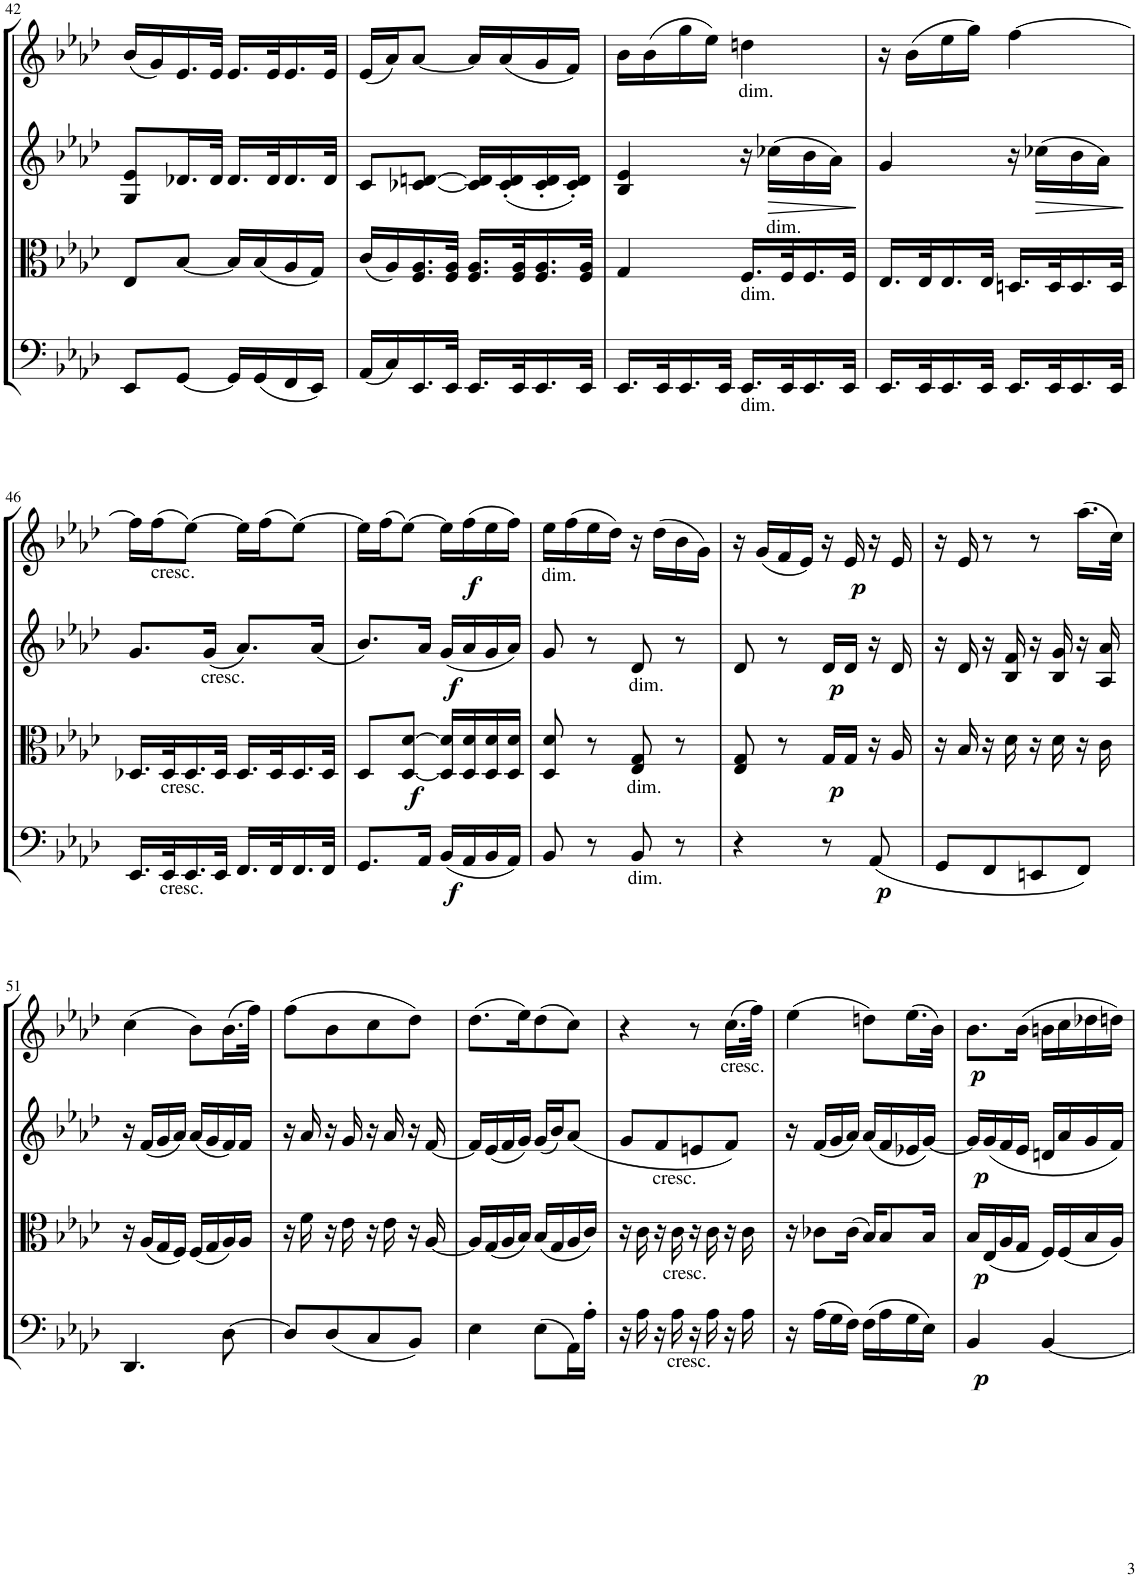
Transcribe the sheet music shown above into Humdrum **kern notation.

**kern	**dynam	**kern	**dynam	**kern	**dynam	**kern	**dynam
*part4	*part4	*part3	*part3	*part2	*part2	*part1	*part1
*staff4	*staff4	*staff3	*staff3	*staff2	*staff2	*staff1	*staff1
*I"Violoncello	*	*I"Viola	*	*I"Violino II	*	*I"Violino I	*
*I'Vc	*	*I'Vla	*	*I'Vln	*	*I'Vln	*
!!LO:PB:g=z
*clefF4	*	*clefC3	*	*clefG2	*	*clefG2	*
*k[b-e-a-d-]	*	*k[b-e-a-d-]	*	*k[b-e-a-d-]	*	*k[b-e-a-d-]	*
*M2/4	*	*M2/4	*	*M2/4	*	*M2/4	*
=42	=42	=42	=42	=42	=42	=42	=42
8EE-/L	.	8E-/L	.	8G/ 8e-/L	.	(16b-/LL	.
.	.	.	.	.	.	16g/)	.
[8GG/J	.	[8B-/J	.	16.d-X/L	.	16.e-/	.
.	.	.	.	32d-/JJk	.	32e-/JJk	.
16GG/LL]	.	16B-/LL]	.	16.d-/LL	.	16.e-/LL	.
(16GG/	.	(16B-/	.	.	.	.	.
.	.	.	.	32d-/K	.	32e-/K	.
16FF/	.	16A-/	.	16.d-/	.	16.e-/	.
16EE-/JJ)	.	16G/JJ)	.	.	.	.	.
.	.	.	.	32d-/JJk	.	32e-/JJk	.
=43	=43	=43	=43	=43	=43	=43	=43
(16AA-/LL	.	(16c/LL	.	8c/L	.	(16e-/LL	.
16C/)	.	16A-/)	.	.	.	16a-/J)	.
16.EE-/	.	16.F/ 16.A-/	.	[8c-X/ [8dn/J	.	[8a-/J	.
32EE-/JJk	.	32F/ 32A-/JJk	.	.	.	.	.
16.EE-/LL	.	16.F/ 16.A-/LL	.	16c-/] 16d/]LL	.	16a-/LL]	.
.	.	.	.	(16c-/' 16d/'	.	(16a-/	.
32EE-/K	.	32F/ 32A-/K	.	.	.	.	.
16.EE-/	.	16.F/ 16.A-/	.	16c-/' 16d/'	.	16g/	.
.	.	.	.	16c-/' 16d/'JJ)	.	16f/JJ)	.
32EE-/JJk	.	32F/ 32A-/JJk	.	.	.	.	.
=44	=44	=44	=44	=44	=44	=44	=44
16.EE-/LL	.	4G/	.	4B-/ 4e-/	.	16b-\LL	.
.	.	.	.	.	.	(16b-\	.
32EE-/K	.	.	.	.	.	.	.
16.EE-/	.	.	.	.	.	16gg\	.
.	.	.	.	.	.	16ee-\JJ)	.
32EE-/JJk	.	.	.	.	.	.	.
!	!	!	!	!	!	!LO:TX:b:t=dim.	!
!	!	!LO:TX:b:t=dim.	!	!	!	!	!
!LO:TX:b:t=dim.	!	!	!	!	!	!	!
16.EE-/LL	.	16.F/LL	.	16r	.	4ddn\	.
!	!	!	!	!LO:TX:b:t=dim.	!	!	!
!	!	!	!	!	!LO:HP:b	!	!
.	.	.	.	(16cc-X\LL	>	.	.
32EE-/K	.	32F/K	.	.	.	.	.
16.EE-/	.	16.F/	.	16b-\	.	.	.
.	.	.	.	16a-\JJ)	.	.	.
32EE-/JJk	.	32F/JJk	.	.	.	.	.
.	.	.	.	.	]	.	.
=45	=45	=45	=45	=45	=45	=45	=45
16.EE-/LL	.	16.E-/LL	.	4g/	.	16r	.
.	.	.	.	.	.	(16b-\LL	.
32EE-/K	.	32E-/K	.	.	.	.	.
16.EE-/	.	16.E-/	.	.	.	16ee-\	.
.	.	.	.	.	.	16gg\JJ)	.
32EE-/JJk	.	32E-/JJk	.	.	.	.	.
16.EE-/LL	.	16.Dn/LL	.	16r	.	[4ff\	.
!	!	!	!	!	!LO:HP:b	!	!
.	.	.	.	(16cc-X\LL	>	.	.
32EE-/K	.	32D/K	.	.	.	.	.
16.EE-/	.	16.D/	.	16b-\	.	.	.
.	.	.	.	16a-\JJ)	.	.	.
32EE-/JJk	.	32D/JJk	.	.	.	.	.
.	.	.	.	.	]	.	.
!!LO:LB:g=z
=46	=46	=46	=46	=46	=46	=46	=46
16.EE-/LL	.	16.D-X/LL	.	8.g/L	.	16ff\LL]	.
!	!	!	!	!	!	!LO:TX:b:t=cresc.	!
.	.	.	.	.	.	(16ff\J	.
!	!	!LO:TX:b:t=cresc.	!	!	!	!	!
!LO:TX:b:t=cresc.	!	!	!	!	!	!	!
32EE-/K	.	32D-/K	.	.	.	.	.
16.EE-/	.	16.D-/	.	.	.	[8ee-\J)	.
!	!	!	!	!LO:TX:b:t=cresc.	!	!	!
.	.	.	.	(16g/Jk	.	.	.
32EE-/JJk	.	32D-/JJk	.	.	.	.	.
16.FF/LL	.	16.D-/LL	.	8.a-/L)	.	16ee-\LL]	.
.	.	.	.	.	.	(16ff\J	.
32FF/K	.	32D-/K	.	.	.	.	.
16.FF/	.	16.D-/	.	.	.	[8ee-\J)	.
.	.	.	.	(16a-/Jk	.	.	.
32FF/JJk	.	32D-/JJk	.	.	.	.	.
=47	=47	=47	=47	=47	=47	=47	=47
8.GG/L	.	8D-/L	.	8.b-/L)	.	16ee-\LL]	.
.	.	.	.	.	.	(16ff\J	.
!	!	!	!LO:DY:b	!	!	!	!
.	.	[8D-/ [8d-/J	f	.	.	[8ee-\J)	.
16AA-/Jk	.	.	.	16a-/Jk	.	.	.
!	!LO:DY:b	!	!	!	!LO:DY:b	!	!
(16BB-/LL	f	16D-/] 16d-/]LL	.	(16g/LL	f	16ee-\LL]	.
!	!	!	!	!	!	!	!LO:DY:b
16AA-/	.	16D-/ 16d-/	.	16a-/	.	(16ff\	f
16BB-/	.	16D-/ 16d-/	.	16g/	.	16ee-\	.
16AA-/JJ)	.	16D-/ 16d-/JJ	.	16a-/JJ)	.	16ff\JJ)	.
=48	=48	=48	=48	=48	=48	=48	=48
!	!	!	!	!	!	!LO:TX:b:t=dim.	!
8BB-/	.	8D-/ 8d-/	.	8g/	.	16ee-\LL	.
.	.	.	.	.	.	(16ff\	.
8r	.	8r	.	8r	.	16ee-\	.
.	.	.	.	.	.	16dd-\JJ)	.
!	!	!	!	!LO:TX:b:t=dim.	!	!	!
!	!	!LO:TX:b:t=dim.	!	!	!	!	!
!LO:TX:b:t=dim.	!	!	!	!	!	!	!
8BB-/	.	8E-/ 8G/	.	8d-/	.	16r	.
.	.	.	.	.	.	(16dd-\LL	.
8r	.	8r	.	8r	.	16b-\	.
.	.	.	.	.	.	16g\JJ)	.
=49	=49	=49	=49	=49	=49	=49	=49
4r	.	8E-/ 8G/	.	8d-/	.	16r	.
.	.	.	.	.	.	(16g/LL	.
.	.	8r	.	8r	.	16f/	.
.	.	.	.	.	.	16e-/JJ)	.
!	!	!	!LO:DY:b	!	!LO:DY:b	!	!
8r	.	16G/LL	p	16d-/LL	p	16r	.
!	!	!	!	!	!	!	!LO:DY:b
.	.	16G/JJ	.	16d-/JJ	.	16e-/	p
!	!LO:DY:b	!	!	!	!	!	!
(8AA-/	p	16r	.	16r	.	16r	.
.	.	16A-/	.	16d-/	.	16e-/	.
=50	=50	=50	=50	=50	=50	=50	=50
8GG/L	.	16r	.	16r	.	16r	.
.	.	16B-/	.	16d-/	.	16e-/	.
8FF/	.	16r	.	16r	.	8r	.
.	.	16d-\	.	16B-/ 16f/	.	.	.
8EEn/	.	16r	.	16r	.	8r	.
.	.	16d-\	.	16B-/ 16g/	.	.	.
8FF/J)	.	16r	.	16r	.	(16.aa-\LL	.
.	.	16c\	.	16A-/ 16a-/	.	.	.
.	.	.	.	.	.	32cc\JJk)	.
!!LO:LB:g=z
=51	=51	=51	=51	=51	=51	=51	=51
4.DD-/	.	16r	.	16r	.	(4cc\	.
.	.	(16A-/LL	.	(16f/LL	.	.	.
.	.	16G/	.	16g/	.	.	.
.	.	16F/JJ)	.	16a-/JJ)	.	.	.
.	.	(16F/LL	.	(16a-/LL	.	8b-\L)	.
.	.	16G/	.	16g/	.	.	.
[8D-\	.	16A-/)	.	16f/)	.	(16.b-\L	.
.	.	16A-/JJ	.	16f/JJ	.	.	.
.	.	.	.	.	.	32ff\JJk)	.
=52	=52	=52	=52	=52	=52	=52	=52
8D-/L]	.	16r	.	16r	.	(8ff\L	.
.	.	16f\	.	16a-/	.	.	.
(8D-/	.	16r	.	16r	.	8b-\	.
.	.	16e-\	.	16g/	.	.	.
8C/	.	16r	.	16r	.	8cc\	.
.	.	16e-\	.	16a-/	.	.	.
8BB-/J)	.	16r	.	16r	.	8dd-\J)	.
.	.	[16A-/	.	[16f/	.	.	.
=53	=53	=53	=53	=53	=53	=53	=53
4E-\	.	16A-/LL]	.	16f/LL]	.	(8.dd-\L	.
.	.	(16G/	.	(16e-/	.	.	.
.	.	16A-/	.	16f/	.	.	.
.	.	16B-/JJ)	.	16g/JJ)	.	16ee-\K)	.
(8E-\L	.	(16B-/LL	.	(16g/LL	.	(8dd-\	.
.	.	16G/	.	16b-/J)	.	.	.
16AA-\L)	.	16A-/	.	(8a-/J	.	8cc\J)	.
16A-'\JJ	.	16c/JJ)	.	.	.	.	.
=54	=54	=54	=54	=54	=54	=54	=54
16r	.	16r	.	8g/L	.	4r	.
16A-\	.	16c\	.	.	.	.	.
!	!	!	!	!LO:TX:b:t=cresc.	!	!	!
16r	.	16r	.	8f/	.	.	.
!	!	!LO:TX:b:t=cresc.	!	!	!	!	!
!LO:TX:b:t=cresc.	!	!	!	!	!	!	!
16A-\	.	16c\	.	.	.	.	.
16r	.	16r	.	8en/	.	8r	.
16A-\	.	16c\	.	.	.	.	.
!	!	!	!	!	!	!LO:TX:b:t=cresc.	!
16r	.	16r	.	8f/J)	.	(16.cc\LL	.
16A-\	.	16c\	.	.	.	.	.
.	.	.	.	.	.	32ff\JJk)	.
=55	=55	=55	=55	=55	=55	=55	=55
16r	.	16r	.	16r	.	(4ee-\	.
(16A-\LL	.	8c-X\L	.	(16f/LL	.	.	.
16G\	.	.	.	16g/	.	.	.
16F\JJ)	.	(16c-\Jk	.	16a-/JJ)	.	.	.
(16F\LL	.	16B-/KL)	.	(16a-/LL	.	8ddn\L)	.
16A-\	.	8B-/	.	16f/	.	.	.
16G\	.	.	.	16e-X/	.	(16.ee-\L	.
16E-\JJ)	.	16B-/Jk	.	[16g/JJ)	.	.	.
.	.	.	.	.	.	32b-\JJk)	.
=56	=56	=56	=56	=56	=56	=56	=56
!	!LO:DY:b	!	!LO:DY:b	!	!LO:DY:b	!	!LO:DY:b
4BB-/	p	16B-/LL	p	16g/LL]	p	8.b-\L	p
.	.	(16E-/	.	(16g/	.	.	.
.	.	16A-/	.	16f/	.	.	.
.	.	16G/JJ	.	16e-/JJ	.	(16b-\Jk	.
[4BB-/	.	16F/LL)	.	16dn/LL	.	16bn\LL	.
.	.	(16F/	.	16a-/	.	16cc\	.
.	.	16B-/	.	16g/	.	16dd-X\	.
.	.	16A-/JJ)	.	16f/JJ)	.	16ddn\JJ)	.
=	=	=	=	=	=	=	=
*-	*-	*-	*-	*-	*-	*-	*-
